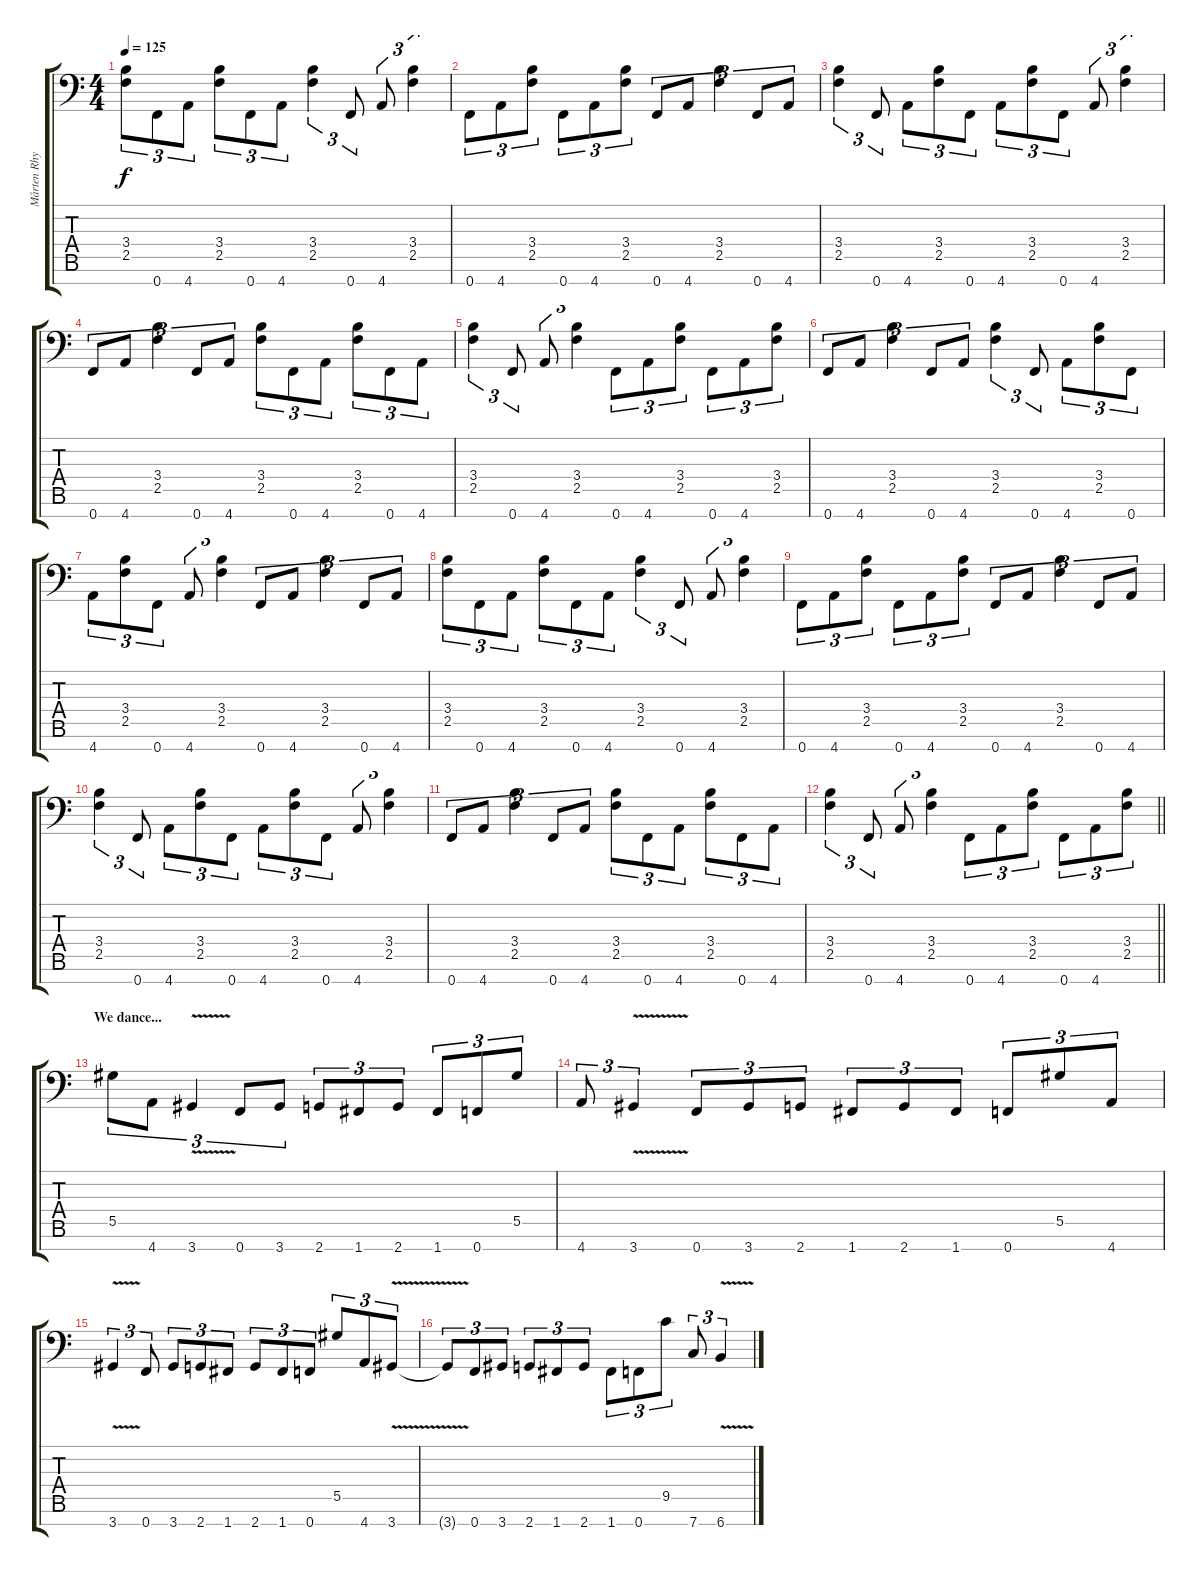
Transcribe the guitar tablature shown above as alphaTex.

\track ("Mårten Rhythm" "Mårten Rhy") {instrument distortionguitar}
\staff {score tabs}
\tuning (Bb3 Gb3 Db3 Ab2 Eb2 Bb1 F1) {hide}
\ts (4 4)
\tempo 125
\clef f4
\ks c
(3.4 2.5).8{tu (3 2) dy f} 0.7.8{tu (3 2)} 4.7.8{tu (3 2)} (3.4 2.5).8{tu (3 2)} 0.7.8{tu (3 2)} 4.7.8{tu (3 2)} (3.4 2.5).4{tu (3 2)} 0.7.8{tu (3 2)} 4.7.8{tu (3 2)} (3.4 2.5).4{tu (3 2)} |
0.7.8{tu (3 2)} 4.7.8{tu (3 2)} (3.4 2.5).8{tu (3 2)} 0.7.8{tu (3 2)} 4.7.8{tu (3 2)} (3.4 2.5).8{tu (3 2)} 0.7.8{tu (3 2)} 4.7.8{tu (3 2)} (3.4 2.5).4{tu (3 2)} 0.7.8{tu (3 2)} 4.7.8{tu (3 2)} |
(3.4 2.5).4{tu (3 2)} 0.7.8{tu (3 2)} 4.7.8{tu (3 2)} (3.4 2.5).8{tu (3 2)} 0.7.8{tu (3 2)} 4.7.8{tu (3 2)} (3.4 2.5).8{tu (3 2)} 0.7.8{tu (3 2)} 4.7.8{tu (3 2)} (3.4 2.5).4{tu (3 2)} |
0.7.8{tu (3 2)} 4.7.8{tu (3 2)} (3.4 2.5).4{tu (3 2)} 0.7.8{tu (3 2)} 4.7.8{tu (3 2)} (3.4 2.5).8{tu (3 2)} 0.7.8{tu (3 2)} 4.7.8{tu (3 2)} (3.4 2.5).8{tu (3 2)} 0.7.8{tu (3 2)} 4.7.8{tu (3 2)} |
(3.4 2.5).4{tu (3 2)} 0.7.8{tu (3 2)} 4.7.8{tu (3 2)} (3.4 2.5).4{tu (3 2)} 0.7.8{tu (3 2)} 4.7.8{tu (3 2)} (3.4 2.5).8{tu (3 2)} 0.7.8{tu (3 2)} 4.7.8{tu (3 2)} (3.4 2.5).8{tu (3 2)} |
0.7.8{tu (3 2)} 4.7.8{tu (3 2)} (3.4 2.5).4{tu (3 2)} 0.7.8{tu (3 2)} 4.7.8{tu (3 2)} (3.4 2.5).4{tu (3 2)} 0.7.8{tu (3 2)} 4.7.8{tu (3 2)} (3.4 2.5).8{tu (3 2)} 0.7.8{tu (3 2)} |
4.7.8{tu (3 2)} (3.4 2.5).8{tu (3 2)} 0.7.8{tu (3 2)} 4.7.8{tu (3 2)} (3.4 2.5).4{tu (3 2)} 0.7.8{tu (3 2)} 4.7.8{tu (3 2)} (3.4 2.5).4{tu (3 2)} 0.7.8{tu (3 2)} 4.7.8{tu (3 2)} |
(3.4 2.5).8{tu (3 2)} 0.7.8{tu (3 2)} 4.7.8{tu (3 2)} (3.4 2.5).8{tu (3 2)} 0.7.8{tu (3 2)} 4.7.8{tu (3 2)} (3.4 2.5).4{tu (3 2)} 0.7.8{tu (3 2)} 4.7.8{tu (3 2)} (3.4 2.5).4{tu (3 2)} |
0.7.8{tu (3 2)} 4.7.8{tu (3 2)} (3.4 2.5).8{tu (3 2)} 0.7.8{tu (3 2)} 4.7.8{tu (3 2)} (3.4 2.5).8{tu (3 2)} 0.7.8{tu (3 2)} 4.7.8{tu (3 2)} (3.4 2.5).4{tu (3 2)} 0.7.8{tu (3 2)} 4.7.8{tu (3 2)} |
(3.4 2.5).4{tu (3 2)} 0.7.8{tu (3 2)} 4.7.8{tu (3 2)} (3.4 2.5).8{tu (3 2)} 0.7.8{tu (3 2)} 4.7.8{tu (3 2)} (3.4 2.5).8{tu (3 2)} 0.7.8{tu (3 2)} 4.7.8{tu (3 2)} (3.4 2.5).4{tu (3 2)} |
0.7.8{tu (3 2)} 4.7.8{tu (3 2)} (3.4 2.5).4{tu (3 2)} 0.7.8{tu (3 2)} 4.7.8{tu (3 2)} (3.4 2.5).8{tu (3 2)} 0.7.8{tu (3 2)} 4.7.8{tu (3 2)} (3.4 2.5).8{tu (3 2)} 0.7.8{tu (3 2)} 4.7.8{tu (3 2)} |
\barLineRight lightlight
(3.4 2.5).4{tu (3 2)} 0.7.8{tu (3 2)} 4.7.8{tu (3 2)} (3.4 2.5).4{tu (3 2)} 0.7.8{tu (3 2)} 4.7.8{tu (3 2)} (3.4 2.5).8{tu (3 2)} 0.7.8{tu (3 2)} 4.7.8{tu (3 2)} (3.4 2.5).8{tu (3 2)} |
\section ("" "We dance...")
5.5.8{tu (3 2)} 4.7.8{tu (3 2)} 3.7{v}.4{tu (3 2)} 0.7.8{tu (3 2)} 3.7.8{tu (3 2)} 2.7.8{tu (3 2)} 1.7.8{tu (3 2)} 2.7.8{tu (3 2)} 1.7.8{tu (3 2)} 0.7.8{tu (3 2)} 5.5.8{tu (3 2)} |
4.7.8{tu (3 2)} 3.7{v}.4{tu (3 2)} 0.7.8{tu (3 2)} 3.7.8{tu (3 2)} 2.7.8{tu (3 2)} 1.7.8{tu (3 2)} 2.7.8{tu (3 2)} 1.7.8{tu (3 2)} 0.7.8{tu (3 2)} 5.5.8{tu (3 2)} 4.7.8{tu (3 2)} |
3.7{v}.4{tu (3 2)} 0.7.8{tu (3 2)} 3.7.8{tu (3 2)} 2.7.8{tu (3 2)} 1.7.8{tu (3 2)} 2.7.8{tu (3 2)} 1.7.8{tu (3 2)} 0.7.8{tu (3 2)} 5.5.8{tu (3 2)} 4.7.8{tu (3 2)} 3.7{v}.8{tu (3 2)} |
3.7{t}.8{tu (3 2)} 0.7.8{tu (3 2)} 3.7.8{tu (3 2)} 2.7.8{tu (3 2)} 1.7.8{tu (3 2)} 2.7.8{tu (3 2)} 1.7.8{tu (3 2)} 0.7.8{tu (3 2)} 9.5.8{tu (3 2)} 7.7.8{tu (3 2)} 6.7{v}.4{tu (3 2)}
